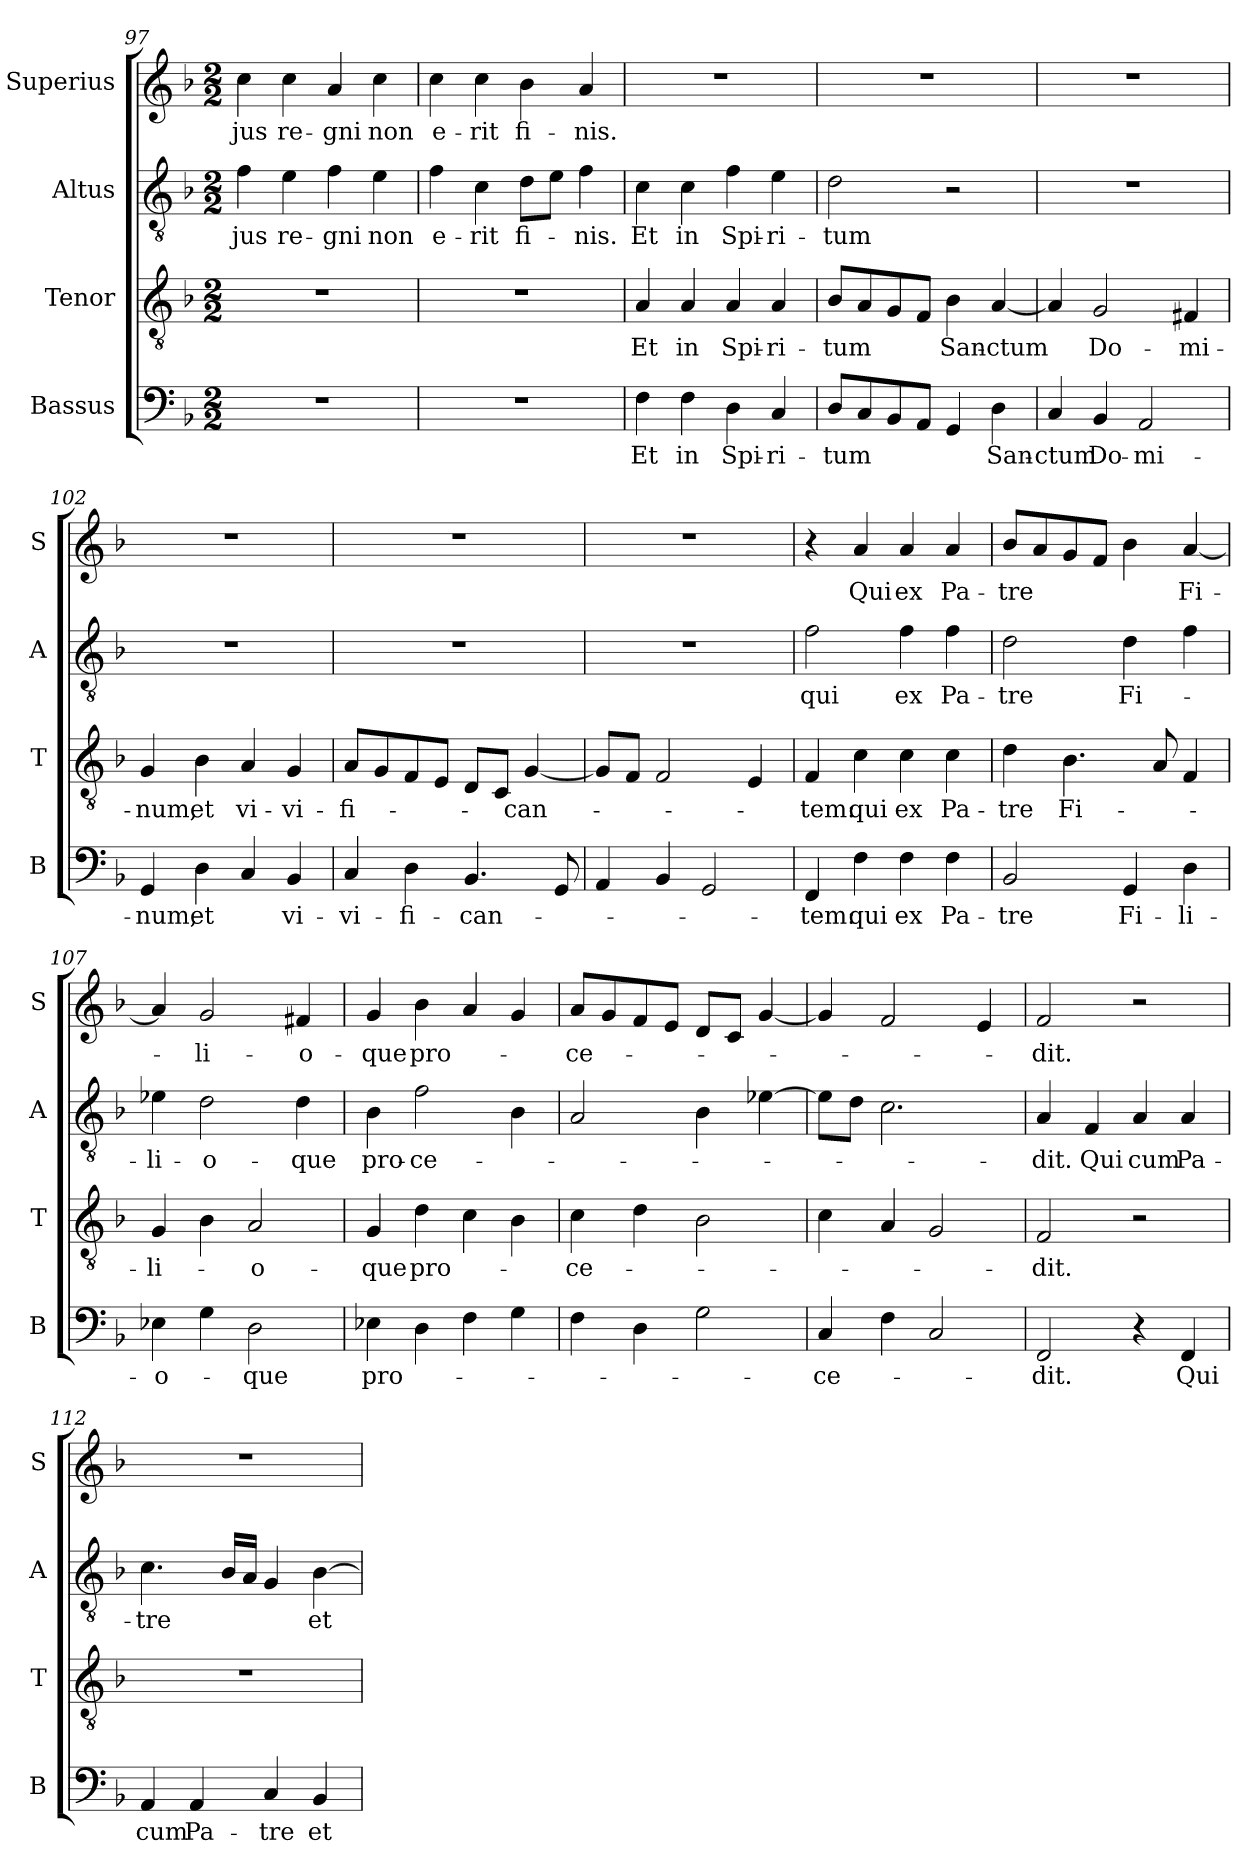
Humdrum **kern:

**kern	**text	**kern	**text	**kern	**text	**kern	**text
*part4	*part4	*part3	*part3	*part2	*part2	*part1	*part1
*staff4	*staff4	*staff3	*staff3	*staff2	*staff2	*staff1	*staff1
*I"Bassus	*	*I"Tenor	*	*I"Altus	*	*I"Superius	*
*I'B	*	*I'T	*	*I'A	*	*I'S	*
*clefF4	*	*clefGv2	*	*clefGv2	*	*clefG2	*
*k[b-]	*	*k[b-]	*	*k[b-]	*	*k[b-]	*
*M2/2	*	*M2/2	*	*M2/2	*	*M2/2	*
=97	=97	=97	=97	=97	=97	=97	=97
1r	.	1r	.	4f	-jus	4cc	-jus
.	.	.	.	4e	re-	4cc	re-
.	.	.	.	4f	-gni	4a	-gni
.	.	.	.	4e	non	4cc	non
=98	=98	=98	=98	=98	=98	=98	=98
1r	.	1r	.	4f	e-	4cc	e-
.	.	.	.	4c	-rit	4cc	-rit
.	.	.	.	8dL	fi-	4b-	fi-
.	.	.	.	8eJ	.	.	.
.	.	.	.	4f	-nis.	4a	-nis.
=99	=99	=99	=99	=99	=99	=99	=99
4F	Et	4A	Et	4c	Et	1r	.
4F	in	4A	in	4c	in	.	.
4D	Spi-	4A	Spi-	4f	Spi-	.	.
4C	-ri-	4A	-ri-	4e	-ri-	.	.
=100	=100	=100	=100	=100	=100	=100	=100
8DL	-tum	8B-L	-tum	2d	-tum	1r	.
8C	.	8A	.	.	.	.	.
8BB-	.	8G	.	.	.	.	.
8AAJ	.	8FJ	.	.	.	.	.
4GG	.	4B-	San-	2r	.	.	.
4D	San-	[4A	-ctum	.	.	.	.
=101	=101	=101	=101	=101	=101	=101	=101
4C	-ctum	4A]	.	1r	.	1r	.
4BB-	Do-	2G	Do-	.	.	.	.
2AA	-mi-	.	.	.	.	.	.
.	.	4F#X	-mi-	.	.	.	.
=102	=102	=102	=102	=102	=102	=102	=102
4GG	-num,	4G	-num,	1r	.	1r	.
4D	et	4B-	et	.	.	.	.
4C	.	4A	vi-	.	.	.	.
4BB-	vi-	4G	-vi-	.	.	.	.
=103	=103	=103	=103	=103	=103	=103	=103
4C	-vi-	8AL	-fi-	1r	.	1r	.
.	.	8G	.	.	.	.	.
4D	-fi-	8F	.	.	.	.	.
.	.	8EJ	.	.	.	.	.
4.BB-	-can-	8DL	.	.	.	.	.
.	.	8CJ	.	.	.	.	.
.	.	[4G	-can-	.	.	.	.
8GG	.	.	.	.	.	.	.
=104	=104	=104	=104	=104	=104	=104	=104
4AA	.	8GL]	.	1r	.	1r	.
.	.	8FJ	.	.	.	.	.
4BB-	.	2F	.	.	.	.	.
2GG	.	.	.	.	.	.	.
.	.	4E	.	.	.	.	.
=105	=105	=105	=105	=105	=105	=105	=105
4FF	-tem:	4F	-tem:	2f	qui	4r	.
4F	qui	4c	qui	.	.	4a	Qui
4F	ex	4c	ex	4f	ex	4a	ex
4F	Pa-	4c	Pa-	4f	Pa-	4a	Pa-
=106	=106	=106	=106	=106	=106	=106	=106
2BB-	-tre	4d	-tre	2d	-tre	8b-L	-tre
.	.	.	.	.	.	8a	.
.	.	4.B-	Fi-	.	.	8g	.
.	.	.	.	.	.	8fJ	.
4GG	Fi-	.	.	4d	Fi-	4b-	.
.	.	8A	.	.	.	.	.
4D	-li-	4F	.	4f	.	[4a	Fi-
=107	=107	=107	=107	=107	=107	=107	=107
4E-X	-o-	4G	-li-	4e-X	-li-	4a]	.
4G	.	4B-	.	2d	-o-	2g	-li-
2D	-que	2A	-o-	.	.	.	.
.	.	.	.	4d	-que	4f#X	-o-
=108	=108	=108	=108	=108	=108	=108	=108
4E-X	pro-	4G	-que	4B-	pro-	4g	-que
4D	.	4d	pro-	2f	-ce-	4b-	pro-
4F	.	4c	.	.	.	4a	.
4G	.	4B-	.	4B-	.	4g	.
=109	=109	=109	=109	=109	=109	=109	=109
4F	.	4c	-ce-	2A	.	8aL	-ce-
.	.	.	.	.	.	8g	.
4D	.	4d	.	.	.	8f	.
.	.	.	.	.	.	8eJ	.
2G	.	2B-	.	4B-	.	8dL	.
.	.	.	.	.	.	8cJ	.
.	.	.	.	[4e-X	.	[4g	.
=110	=110	=110	=110	=110	=110	=110	=110
4C	-ce-	4c	.	8e-L]	.	4g]	.
.	.	.	.	8dJ	.	.	.
4F	.	4A	.	2.c	.	2f	.
2C	.	2G	.	.	.	.	.
.	.	.	.	.	.	4e	.
=111	=111	=111	=111	=111	=111	=111	=111
2FF	-dit.	2F	-dit.	4A	-dit.	2f	-dit.
.	.	.	.	4F	Qui	.	.
4r	.	2r	.	4A	cum	2r	.
4FF	Qui	.	.	4A	Pa-	.	.
=112	=112	=112	=112	=112	=112	=112	=112
4AA	cum	1r	.	4.c	-tre	1r	.
4AA	Pa-	.	.	.	.	.	.
.	.	.	.	16B-LL	.	.	.
.	.	.	.	16AJJ	.	.	.
4C	-tre	.	.	4G	.	.	.
4BB-	et	.	.	[4B-	et	.	.
=	=	=	=	=	=	=	=
*-	*-	*-	*-	*-	*-	*-	*-
